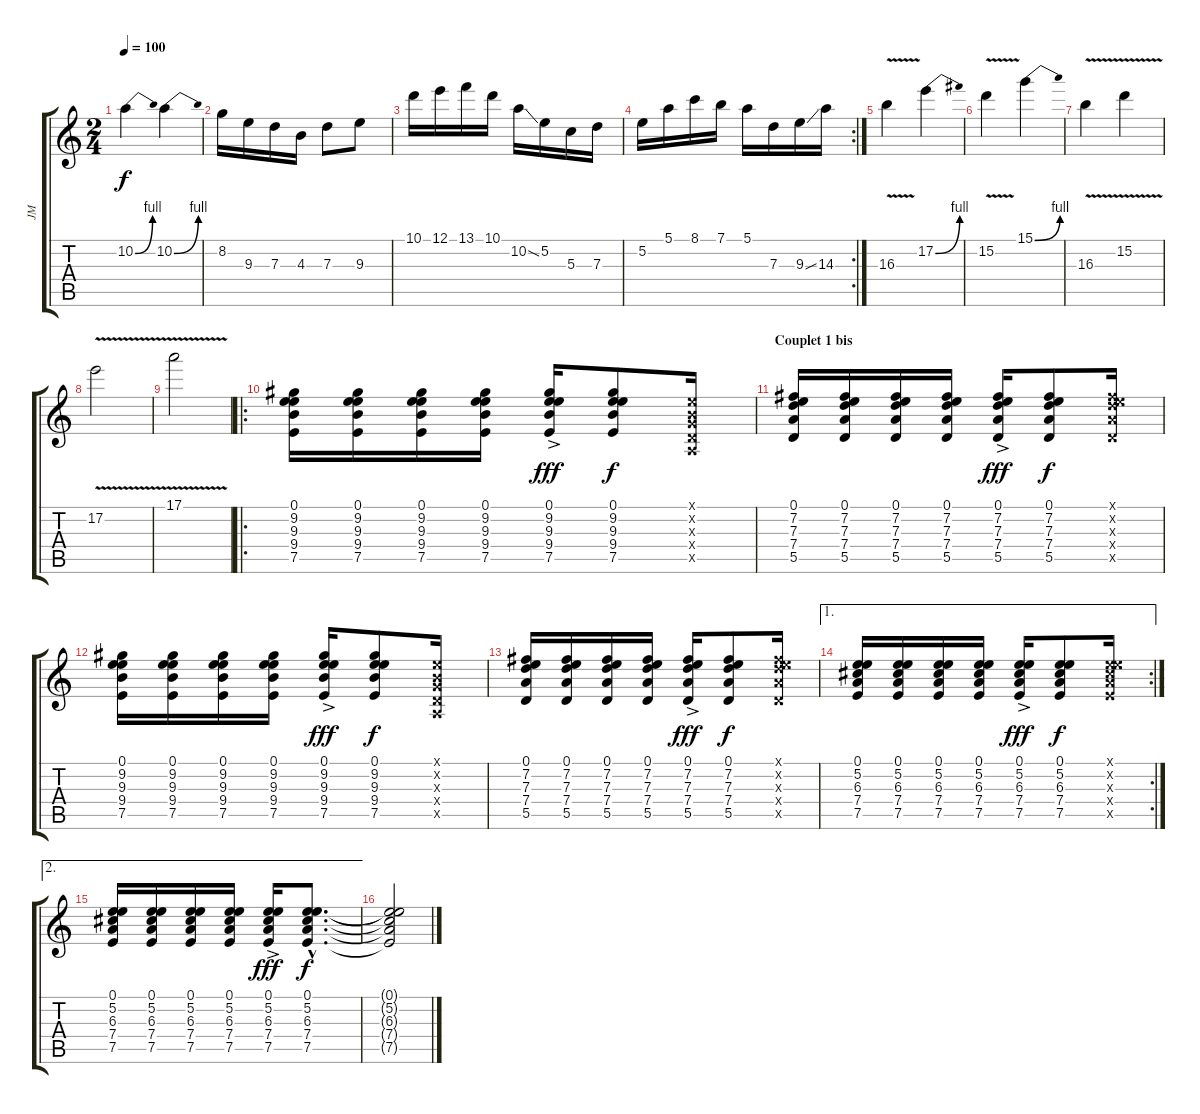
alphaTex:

\track ("JM" "JM") {instrument overdrivenguitar}
\staff {score tabs}
\tuning (E4 B3 G3 D3 A2 E2) {hide}
\ts (2 4)
\tempo 100
\clef g2
\ks c
10.2{be (bend 0 0 60 4)}.4{dy f} 10.2{be (bend 0 0 60 4)}.4 |
8.2.16 9.3.16 7.3.16 4.3.16 7.3.8 9.3.8 |
10.1.16 12.1.16 13.1.16 10.1.16 10.2{ss}.16 5.2.16 5.3.16 7.3.16 |
\rc 2
5.2.16 5.1.16 8.1.16 7.1.16 5.1.16 7.3.16 9.3{ss}.16 14.3.16 |
16.3{v}.4 17.2{be (bend 0 0 60 4)}.4 |
15.2{v}.4 15.1{be (bend 0 0 60 4)}.4 |
16.3{v}.4 15.2{v}.4 |
17.2{v}.2 |
17.1{v}.2 |
\ro
(0.1 9.2 9.3 9.4 7.5).16 (0.1 9.2 9.3 9.4 7.5).16 (0.1 9.2 9.3 9.4 7.5).16 (0.1 9.2 9.3 9.4 7.5).16 (0.1{ac} 9.2{ac} 9.3{ac} 9.4{ac} 7.5{ac}).16{dy fff} (0.1 9.2 9.3 9.4 7.5).8{dy f} (0.1{x} 0.2{x} 0.3{x} 0.4{x} 0.5{x}).16 |
\section ("" "Couplet 1 bis")
(0.1 7.2 7.3 7.4 5.5).16 (0.1 7.2 7.3 7.4 5.5).16 (0.1 7.2 7.3 7.4 5.5).16 (0.1 7.2 7.3 7.4 5.5).16 (0.1{ac} 7.2{ac} 7.3{ac} 7.4{ac} 5.5{ac}).16{dy fff} (0.1 7.2 7.3 7.4 5.5).8{dy f} (0.1{x} 7.2{x} 7.3{x} 7.4{x} 5.5{x}).16 |
(0.1 9.2 9.3 9.4 7.5).16 (0.1 9.2 9.3 9.4 7.5).16 (0.1 9.2 9.3 9.4 7.5).16 (0.1 9.2 9.3 9.4 7.5).16 (0.1{ac} 9.2{ac} 9.3{ac} 9.4{ac} 7.5{ac}).16{dy fff} (0.1 9.2 9.3 9.4 7.5).8{dy f} (0.1{x} 0.2{x} 0.3{x} 0.4{x} 0.5{x}).16 |
(0.1 7.2 7.3 7.4 5.5).16 (0.1 7.2 7.3 7.4 5.5).16 (0.1 7.2 7.3 7.4 5.5).16 (0.1 7.2 7.3 7.4 5.5).16 (0.1{ac} 7.2{ac} 7.3{ac} 7.4{ac} 5.5{ac}).16{dy fff} (0.1 7.2 7.3 7.4 5.5).8{dy f} (0.1{x} 7.2{x} 7.3{x} 7.4{x} 5.5{x}).16 |
\ae 1
\rc 2
(0.1 5.2 6.3 7.4 7.5).16 (0.1 5.2 6.3 7.4 7.5).16 (0.1 5.2 6.3 7.4 7.5).16 (0.1 5.2 6.3 7.4 7.5).16 (0.1{ac} 5.2{ac} 6.3{ac} 7.4{ac} 7.5{ac}).16{dy fff} (0.1 5.2 6.3 7.4 7.5).8{dy f} (0.1{x} 5.2{x} 6.3{x} 7.4{x} 7.5{x}).16 |
\ae 2
(0.1 5.2 6.3 7.4 7.5).16 (0.1 5.2 6.3 7.4 7.5).16 (0.1 5.2 6.3 7.4 7.5).16 (0.1 5.2 6.3 7.4 7.5).16 (0.1{ac} 5.2{ac} 6.3{ac} 7.4{ac} 7.5{ac}).16{dy fff} (0.1{hac} 5.2{hac} 6.3{hac} 7.4{hac} 7.5{hac}).8{d dy f} |
(0.1{t} 5.2{t} 6.3{t} 7.4{t} 7.5{t}).2
